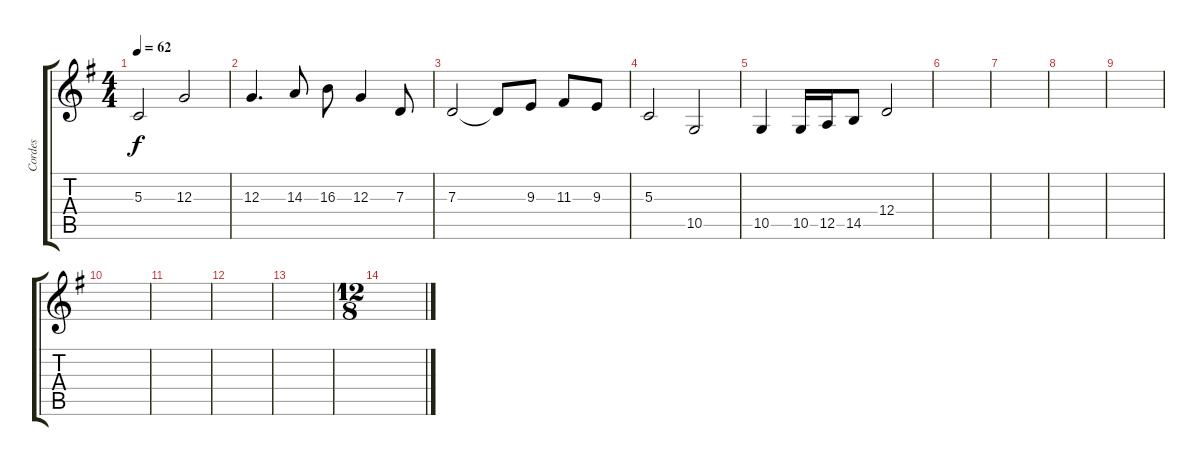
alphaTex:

\track ("Cordes" "Cordes") {instrument stringensemble1}
\staff {score tabs}
\tuning (E4 B3 G3 D3 A2 E2) {hide}
\ts (4 4)
\tempo 62
\clef g2
\ks g
5.3.2{dy f} 12.3.2 |
12.3.4{d} 14.3.8 16.3.8 12.3.4 7.3.8 |
7.3.2 7.3{t}.8 9.3.8 11.3.8 9.3.8 |
5.3.2 10.5.2 |
10.5.4 10.5.16 12.5.16 14.5.8 12.4.2 |
|
|
|
|
|
|
|
|
\ts (12 8)
